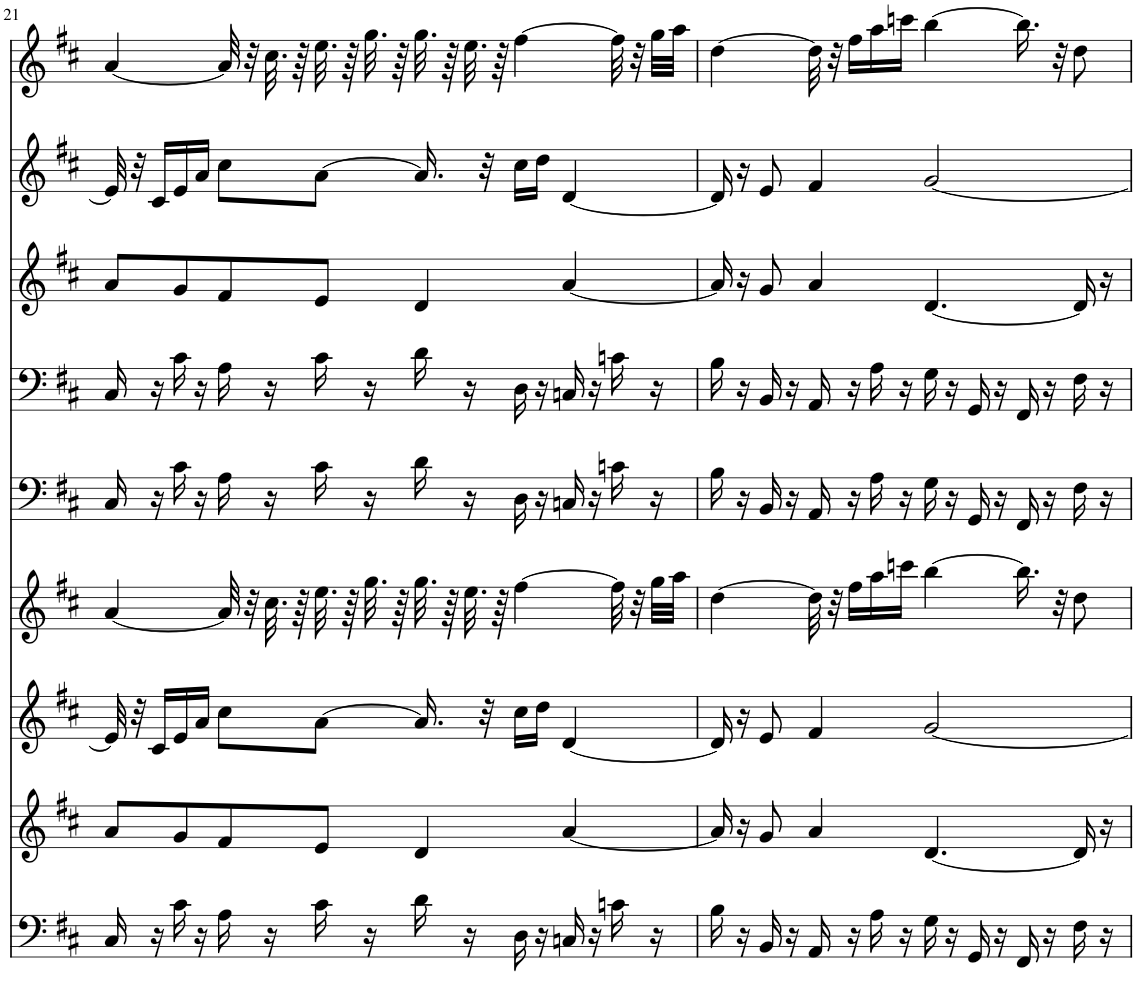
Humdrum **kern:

**kern	**kern	**kern	**kern	**kern	**kern	**kern	**kern	**kern
*part9	*part8	*part7	*part6	*part5	*part4	*part3	*part2	*part1
*staff9	*staff8	*staff7	*staff6	*staff5	*staff4	*staff3	*staff2	*staff1
*I"Tuba	*I"Trombone	*I"Oboe	*I"Trumpet	*I"Continuo	*I"Continuo	*I"Viola	*I"Violin II	*I"Violin I
*I'Tba	*I'Trb	*I'Ob	*I'Tpt	*	*	*	*	*
!!LO:PB:g=z
*clefF4	*clefG2	*clefG2	*clefG2	*clefF4	*clefF4	*clefG2	*clefG2	*clefG2
*	*	*	*Trd1c2	*	*	*	*	*
*k[f#c#]	*k[f#c#]	*k[f#c#]	*k[f#c#]	*k[f#c#]	*k[f#c#]	*k[f#c#]	*k[f#c#]	*k[f#c#]
*M4/4	*M4/4	*M4/4	*M4/4	*M4/4	*M4/4	*M4/4	*M4/4	*M4/4
=21	=21	=21	=21	=21	=21	=21	=21	=21
16C#/	8a/L	32e/]	[4a/	16C#/	16C#/	8a/L	32e/]	[4a/
.	.	32r	.	.	.	.	32r	.
16r	.	16c#/LL	.	16r	16r	.	16c#/LL	.
16c#\	8g/	16e/	.	16c#\	16c#\	8g/	16e/	.
16r	.	16a/JJ	.	16r	16r	.	16a/JJ	.
16A\	8f#/	8cc#\L	32a/]	16A\	16A\	8f#/	8cc#\L	32a/]
.	.	.	32r	.	.	.	.	32r
16r	.	.	32.cc#\	16r	16r	.	.	32.cc#\
.	.	.	64r	.	.	.	.	64r
16c#\	8e/J	[8a\J	32.ee\	16c#\	16c#\	8e/J	[8a\J	32.ee\
.	.	.	64r	.	.	.	.	64r
16r	.	.	32.gg\	16r	16r	.	.	32.gg\
.	.	.	64r	.	.	.	.	64r
16d\	4d/	16.a/]	32.gg\	16d\	16d\	4d/	16.a/]	32.gg\
.	.	.	64r	.	.	.	.	64r
16r	.	.	32.ee\	16r	16r	.	.	32.ee\
.	.	32r	.	.	.	.	32r	.
.	.	.	64r	.	.	.	.	64r
16D\	.	16cc#\LL	[4ff#\	16D\	16D\	.	16cc#\LL	[4ff#\
16r	.	16dd\JJ	.	16r	16r	.	16dd\JJ	.
16Cn/	[4a/	[4d/	.	16Cn/	16Cn/	[4a/	[4d/	.
16r	.	.	.	16r	16r	.	.	.
16cn\	.	.	32ff#\]	16cn\	16cn\	.	.	32ff#\]
.	.	.	32r	.	.	.	.	32r
16r	.	.	32gg\LLL	16r	16r	.	.	32gg\LLL
.	.	.	32aa\JJJ	.	.	.	.	32aa\JJJ
=22	=22	=22	=22	=22	=22	=22	=22	=22
16B\	16a/]	16d/]	[4dd\	16B\	16B\	16a/]	16d/]	[4dd\
16r	16r	16r	.	16r	16r	16r	16r	.
16BB/	8g/	8e/	.	16BB/	16BB/	8g/	8e/	.
16r	.	.	.	16r	16r	.	.	.
16AA/	4a/	4f#/	32dd\]	16AA/	16AA/	4a/	4f#/	32dd\]
.	.	.	32r	.	.	.	.	32r
16r	.	.	16ff#\LL	16r	16r	.	.	16ff#\LL
16A\	.	.	16aa\	16A\	16A\	.	.	16aa\
16r	.	.	16cccn\JJ	16r	16r	.	.	16cccn\JJ
16G\	[4.d/	[2g/	[4bb\	16G\	16G\	[4.d/	[2g/	[4bb\
16r	.	.	.	16r	16r	.	.	.
16GG/	.	.	.	16GG/	16GG/	.	.	.
16r	.	.	.	16r	16r	.	.	.
16FF#/	.	.	16.bb\]	16FF#/	16FF#/	.	.	16.bb\]
16r	.	.	.	16r	16r	.	.	.
.	.	.	32r	.	.	.	.	32r
16F#\	16d/]	.	8dd\	16F#\	16F#\	16d/]	.	8dd\
16r	16r	.	.	16r	16r	16r	.	.
=	=	=	=	=	=	=	=	=
*-	*-	*-	*-	*-	*-	*-	*-	*-
